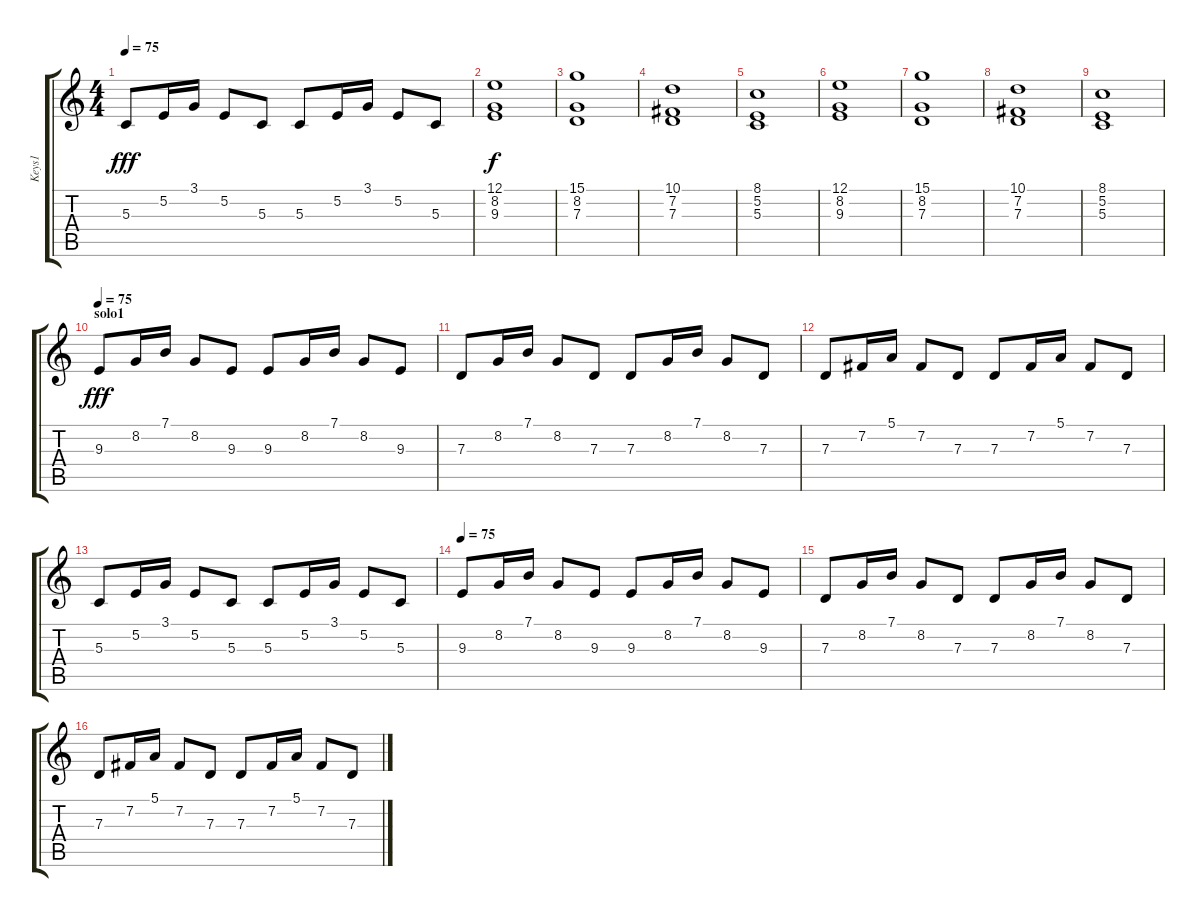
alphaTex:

\track ("Keys1" "Keys1") {instrument synthstrings1}
\staff {score tabs}
\tuning (E4 B3 G3 D3 A2 E2) {hide}
\ts (4 4)
\tempo 75
\clef g2
\ks c
5.3.8{dy fff} 5.2.16 3.1.16 5.2.8 5.3.8 5.3.8 5.2.16 3.1.16 5.2.8 5.3.8 |
(12.1 8.2 9.3).1{dy f volume 11 instrument synthstrings1} |
(15.1 8.2 7.3).1 |
(10.1 7.2 7.3).1 |
(8.1 5.2 5.3).1 |
(12.1 8.2 9.3).1 |
(15.1 8.2 7.3).1 |
(10.1 7.2 7.3).1 |
(8.1 5.2 5.3).1 |
\section ("" "solo1")
\tempo 75
9.3.8{dy fff instrument stringensemble1} 8.2.16 7.1.16 8.2.8 9.3.8 9.3.8 8.2.16 7.1.16 8.2.8 9.3.8 |
7.3.8 8.2.16 7.1.16 8.2.8 7.3.8 7.3.8 8.2.16 7.1.16 8.2.8 7.3.8 |
7.3.8 7.2.16 5.1.16 7.2.8 7.3.8 7.3.8 7.2.16 5.1.16 7.2.8 7.3.8 |
5.3.8 5.2.16 3.1.16 5.2.8 5.3.8 5.3.8 5.2.16 3.1.16 5.2.8 5.3.8 |
\tempo 75
9.3.8{instrument stringensemble1} 8.2.16 7.1.16 8.2.8 9.3.8 9.3.8 8.2.16 7.1.16 8.2.8 9.3.8 |
7.3.8 8.2.16 7.1.16 8.2.8 7.3.8 7.3.8 8.2.16 7.1.16 8.2.8 7.3.8 |
7.3.8 7.2.16 5.1.16 7.2.8 7.3.8 7.3.8 7.2.16 5.1.16 7.2.8 7.3.8
